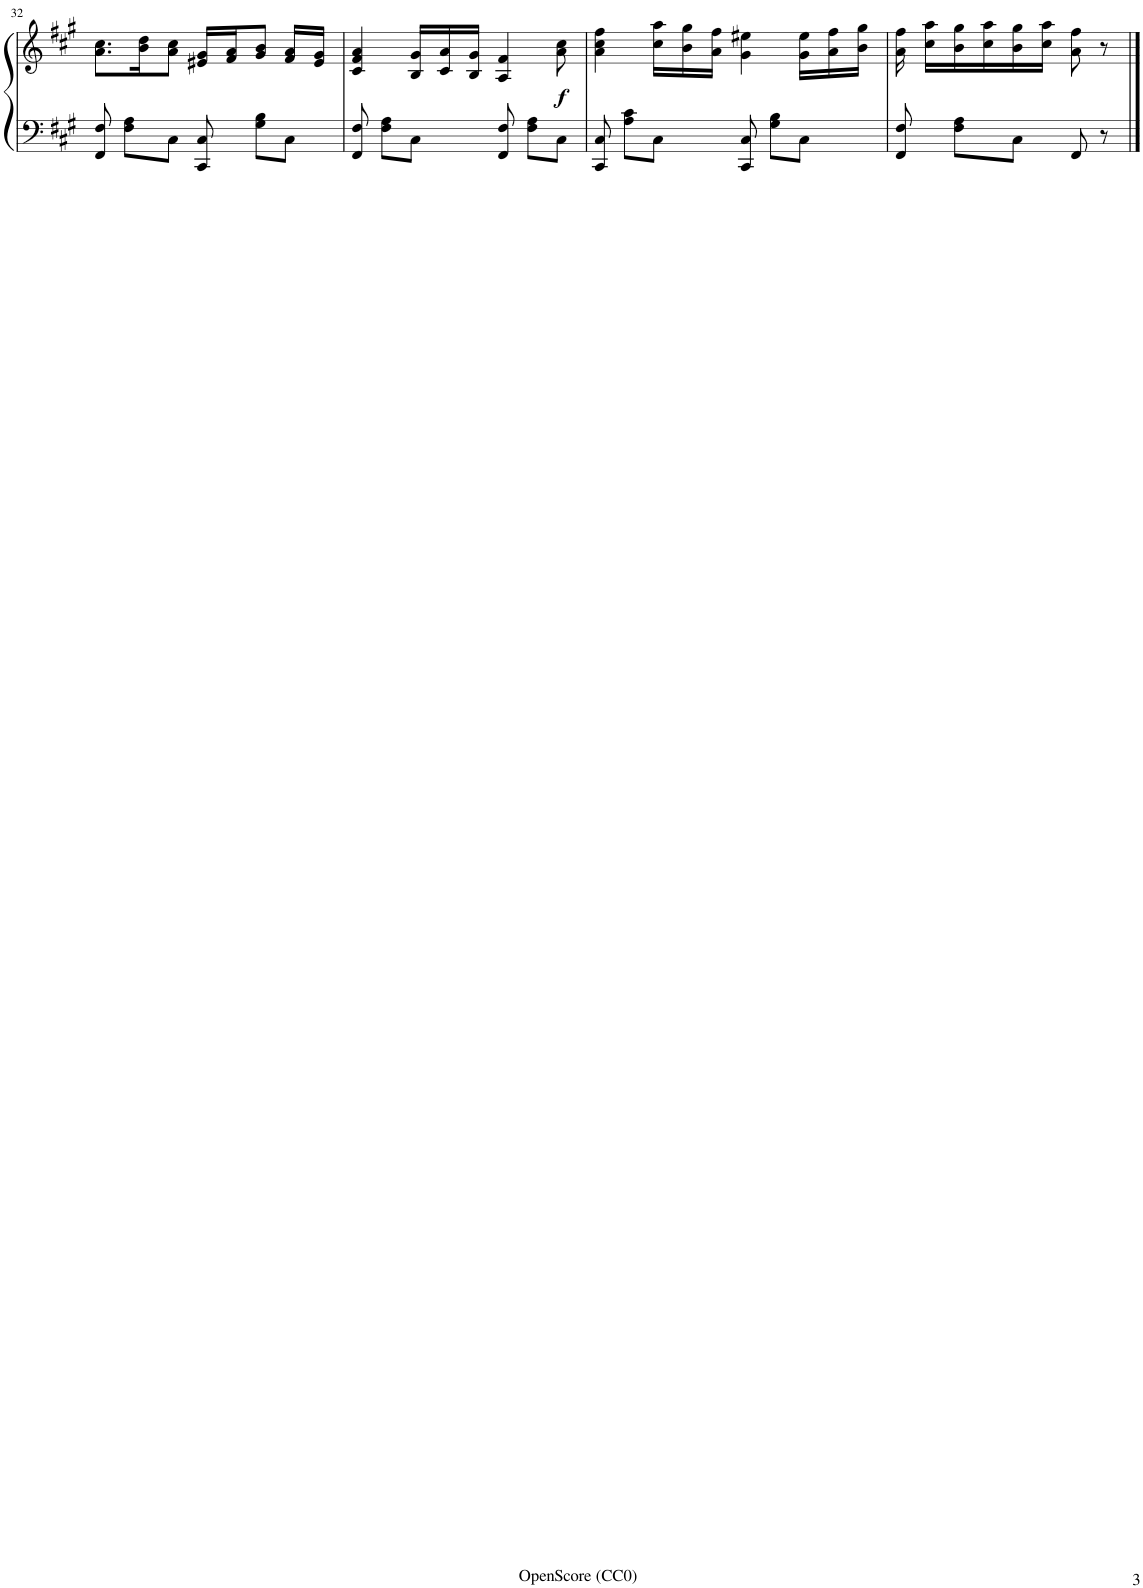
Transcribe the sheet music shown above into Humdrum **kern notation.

**kern	**kern	**dynam	**kern
*part2	*part2	*part2	*part1
*staff3	*staff2	*staff2/3	*staff1
*I"Pianoforte	*	*	*I"Gesang Voice
*I'Pno	*	*	*
!!LO:PB:g=z
*clefG2	*clefG2	*	*clefG2
*k[f#c#g#]	*k[f#c#g#]	*	*k[f#c#g#]
*M6/8	*M6/8	*	*M6/8
=32	=32	=32	=32
8FF#/ 8F#/	8.a\ 8.cc#\L	.	2.r
8F#\ 8A\L	.	.	.
.	16b\ 16dd\K	.	.
8C#\J	8a\ 8cc#\J	.	.
8CC#/ 8C#/	16e#X/ 16g#/LL	.	.
.	16f#/ 16a/J	.	.
8G#\ 8B\L	8g#/ 8b/J	.	.
8C#\J	16f#/ 16a/LL	.	.
.	16e#/ 16g#/JJ	.	.
=33	=33	=33	=33
8FF#/ 8F#/	4c#/ 4f#/ 4a/	.	2.r
8F#\ 8A\L	.	.	.
*	*Xbrackettup	*	*
8C#\J	24B/ 24g#/LL	.	.
.	24c#/ 24a/	.	.
.	24B/ 24g#/JJ	.	.
8FF#/ 8F#/	4A/ 4f#/	.	.
8F#\ 8A\L	.	.	.
!	!	!LO:DY:b	!
8C#\J	8a\ 8cc#\	f	.
=34	=34	=34	=34
8CC#/ 8C#/	4a\ 4cc#\ 4ff#\	.	2.r
8A\ 8c#\L	.	.	.
8C#\J	24cc#\ 24aa\LL	.	.
.	24b\ 24gg#\	.	.
.	24a\ 24ff#\JJ	.	.
8CC#/ 8C#/	4g#\ 4ee#X\	.	.
8G#\ 8B\L	.	.	.
8C#\J	24g#\ 24ee#\LL	.	.
.	24a\ 24ff#\	.	.
.	24b\ 24gg#\JJ	.	.
=35	=35	=35	=35
8FF#/ 8F#/	16a\ 16ff#\	.	2r
.	16cc#\ 16aa\LL	.	.
8F#\ 8A\L	16b\ 16gg#\	.	.
.	16cc#\ 16aa\	.	.
8C#\J	16b\ 16gg#\	.	.
.	16cc#\ 16aa\JJ	.	.
8FF#/	8a\;< 8ff#\;<	.	.
8r	8r	.	8r
==	==	==	==
*-	*-	*-	*-
